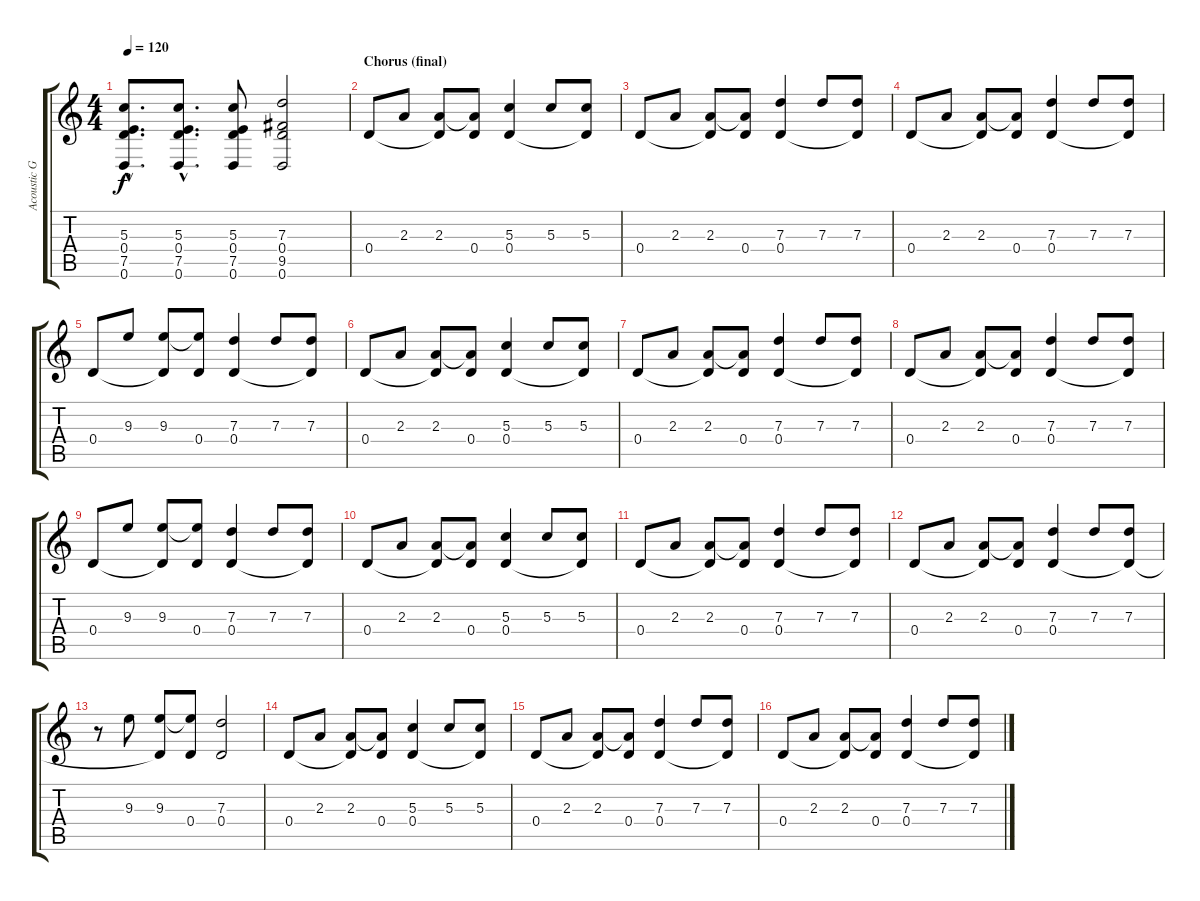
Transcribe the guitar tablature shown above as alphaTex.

\track ("Acoustic Guitar (steel)" "Acoustic G") {instrument acousticguitarsteel}
\staff {score tabs}
\tuning (E4 B3 G3 D3 A2 D2) {hide}
\ts (4 4)
\tempo 120
\clef g2
\ks c
(5.3{hac} 0.4{hac} 7.5{hac} 0.6{hac}).8{d dy f} (5.3{hac} 0.4{hac} 7.5{hac} 0.6{hac}).8{d} (5.3 0.4 7.5 0.6).8 (7.3 0.4 9.5 0.6).2 |
\section ("" "Chorus (final)")
0.4.8 2.3.8 (2.3 0.4{t}).8 (2.3{t} 0.4).8 (5.3 0.4).4 5.3.8 (5.3 0.4{t}).8 |
0.4.8 2.3.8 (2.3 0.4{t}).8 (2.3{t} 0.4).8 (7.3 0.4).4 7.3.8 (7.3 0.4{t}).8 |
0.4.8 2.3.8 (2.3 0.4{t}).8 (2.3{t} 0.4).8 (7.3 0.4).4 7.3.8 (7.3 0.4{t}).8 |
0.4.8 9.3.8 (9.3 0.4{t}).8 (9.3{t} 0.4).8 (7.3 0.4).4 7.3.8 (7.3 0.4{t}).8 |
0.4.8 2.3.8 (2.3 0.4{t}).8 (2.3{t} 0.4).8 (5.3 0.4).4 5.3.8 (5.3 0.4{t}).8 |
0.4.8 2.3.8 (2.3 0.4{t}).8 (2.3{t} 0.4).8 (7.3 0.4).4 7.3.8 (7.3 0.4{t}).8 |
0.4.8 2.3.8 (2.3 0.4{t}).8 (2.3{t} 0.4).8 (7.3 0.4).4 7.3.8 (7.3 0.4{t}).8 |
0.4.8 9.3.8 (9.3 0.4{t}).8 (9.3{t} 0.4).8 (7.3 0.4).4 7.3.8 (7.3 0.4{t}).8 |
0.4.8 2.3.8 (2.3 0.4{t}).8 (2.3{t} 0.4).8 (5.3 0.4).4 5.3.8 (5.3 0.4{t}).8 |
0.4.8 2.3.8 (2.3 0.4{t}).8 (2.3{t} 0.4).8 (7.3 0.4).4 7.3.8 (7.3 0.4{t}).8 |
0.4.8 2.3.8 (2.3 0.4{t}).8 (2.3{t} 0.4).8 (7.3 0.4).4 7.3.8 (7.3 0.4{t}).8 |
r.8 9.3.8 (9.3 0.4{t}).8 (9.3{t} 0.4).8 (7.3 0.4).2 |
0.4.8 2.3.8 (2.3 0.4{t}).8 (2.3{t} 0.4).8 (5.3 0.4).4 5.3.8 (5.3 0.4{t}).8 |
0.4.8 2.3.8 (2.3 0.4{t}).8 (2.3{t} 0.4).8 (7.3 0.4).4 7.3.8 (7.3 0.4{t}).8 |
0.4.8 2.3.8 (2.3 0.4{t}).8 (2.3{t} 0.4).8 (7.3 0.4).4 7.3.8 (7.3 0.4{t}).8
